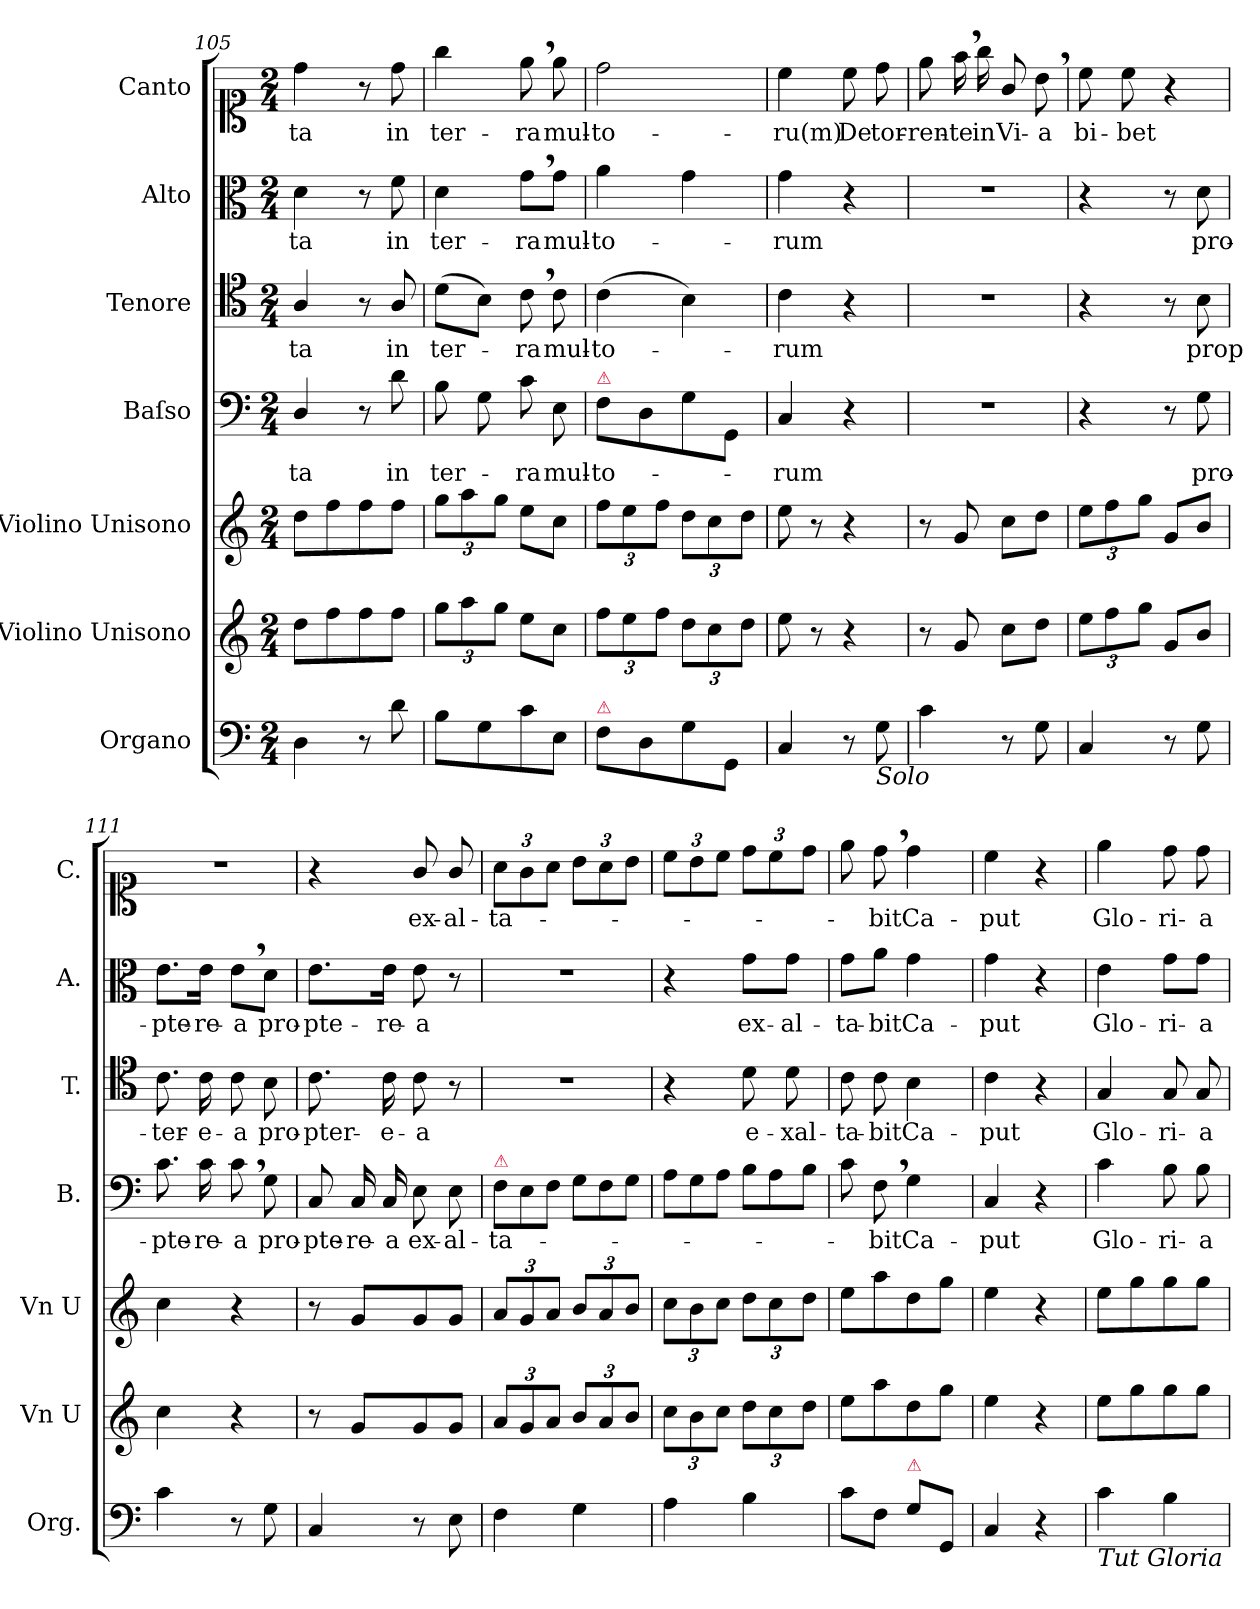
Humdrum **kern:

**kern	**kern	**kern	**kern	**text	**kern	**text	**kern	**text	**kern	**text
*part7	*part6	*part5	*part4	*part4	*part3	*part3	*part2	*part2	*part1	*part1
*staff7	*staff6	*staff5	*staff4	*staff4	*staff3	*staff3	*staff2	*staff2	*staff1	*staff1
*I"Organo	*I"Violino Unisono	*I"Violino Unisono	*I"Baſso	*	*I"Tenore	*	*I"Alto	*	*I"Canto	*
*I'Org.	*I'Vn U	*I'Vn U	*I'B.	*	*I'T.	*	*I'A.	*	*I'C.	*
*clefF4	*clefG2	*clefG2	*clefF4	*	*clefC4	*	*clefC3	*	*clefC1	*
*k[]	*k[]	*k[]	*k[]	*	*k[]	*	*k[]	*	*k[]	*
*M2/4	*M2/4	*M2/4	*M2/4	*	*M2/4	*	*M2/4	*	*M2/4	*
=105	=105	=105	=105	=105	=105	=105	=105	=105	=105	=105
4D\	8dd\L	8dd\L	4D/	-ta	4A/	-ta	4d\	-ta	4dd\	-ta
.	8ff\	8ff\	.	.	.	.	.	.	.	.
8r	8ff\	8ff\	8r	.	8r	.	8r	.	8r	.
8d\	8ff\J	8ff\J	8d\	in	8A/	in	8f\	in	8dd\	in
=106	=106	=106	=106	=106	=106	=106	=106	=106	=106	=106
8B\L	12gg\L	12gg\L	8B\	ter-	(8d\L	ter-	4d\	ter-	4gg\	ter-
.	12aa\	12aa\	.	.	.	.	.	.	.	.
8G\	.	.	8G\	.	8B\J)	.	.	.	.	.
.	12gg\J	12gg\J	.	.	.	.	.	.	.	.
8c\	8ee\L	8ee\L	8c\	-ra	8c,\	-ra	8g,\L	-ra	8ee,\	-ra
8E\J	8cc\J	8cc\J	8E\	mul-	8c\	mul-	8g\J	mul-	8ee\	mul-
=107	=107	=107	=107	=107	=107	=107	=107	=107	=107	=107
!	!	!	!LO:TX:a:color=crimson:t=⚠	!	!	!	!	!	!	!
!LO:TX:a:color=crimson:t=⚠	!	!	!	!	!	!	!	!	!	!
8F\L	12ff\L	12ff\L	8F\L	-to-	(4c\	-to-	4a\	-to-	2dd\	-to-
.	12ee\	12ee\	.	.	.	.	.	.	.	.
8D\	.	.	8D\	.	.	.	.	.	.	.
.	12ff\J	12ff\J	.	.	.	.	.	.	.	.
8G\	12dd\L	12dd\L	8G\	.	4B\)	.	4g\	.	.	.
.	12cc\	12cc\	.	.	.	.	.	.	.	.
8GG/J	.	.	8GG/J	.	.	.	.	.	.	.
.	12dd\J	12dd\J	.	.	.	.	.	.	.	.
=108	=108	=108	=108	=108	=108	=108	=108	=108	=108	=108
4C/	8ee\	8ee\	4C/	-rum	4c\	-rum	4g\	-rum	4cc\	-ru(m)
.	8r	8r	.	.	.	.	.	.	.	.
8r	4r	4r	4r	.	4r	.	4r	.	8cc\	De
!LO:TX:b:i:t=Solo	!	!	!	!	!	!	!	!	!	!
8G\	.	.	.	.	.	.	.	.	8dd\	tor-
=109	=109	=109	=109	=109	=109	=109	=109	=109	=109	=109
4c\	8r	8r	2r	.	2r	.	2r	.	8ee\	-ren-
.	8g/	8g/	.	.	.	.	.	.	16ff,\	-te
.	.	.	.	.	.	.	.	.	16gg\	in
8r	8cc\L	8cc\L	.	.	.	.	.	.	8g/	Vi-
8G\	8dd\J	8dd\J	.	.	.	.	.	.	8b,\	-a
=110	=110	=110	=110	=110	=110	=110	=110	=110	=110	=110
4C/	12ee\L	12ee\L	4r	.	4r	.	4r	.	8cc\	bi-
.	12ff\	12ff\	.	.	.	.	.	.	.	.
.	.	.	.	.	.	.	.	.	8cc\	-bet
.	12gg\J	12gg\J	.	.	.	.	.	.	.	.
8r	8g/L	8g/L	8r	.	8r	.	8r	.	4r	.
8G\	8b/J	8b/J	8G\	pro-	8B\	prop-	8d\	pro-	.	.
=111	=111	=111	=111	=111	=111	=111	=111	=111	=111	=111
4c\	4cc\	4cc\	8.c\	-pte-	8.c\	-ter-	8.e\L	-pte-	2r	.
.	.	.	16c\	-re-	16c\	-e-	16e\Jk	-re-	.	.
8r	4r	4r	8c,\	-a	8c\	-a	8e,\L	-a	.	.
8G\	.	.	8G\	pro-	8B\	pro-	8d\J	pro-	.	.
=112	=112	=112	=112	=112	=112	=112	=112	=112	=112	=112
4C/	8r	8r	8C/	-pte-	8.c\	-pter-	8.e\L	-pte-	4r	.
.	8g/L	8g/L	16C/	-re-	.	.	.	.	.	.
.	.	.	16C/	-a	16c\	-e-	16e\Jk	-re-	.	.
8r	8g/	8g/	8E\	ex-	8c\	-a	8e\	-a	8g/	ex-
8E\	8g/J	8g/J	8E\	-al-	8r	.	8r	.	8g/	-al-
=113	=113	=113	=113	=113	=113	=113	=113	=113	=113	=113
*	*	*	*Xtuplet	*	*	*	*	*	*	*
!	!	!	!LO:TX:a:color=crimson:t=⚠	!	!	!	!	!	!	!
4F\	12a/L	12a/L	12F\L	-ta-	2r	.	2r	.	12a\L	-ta-
.	12g/	12g/	12E\	.	.	.	.	.	12g\	.
.	12a/J	12a/J	12F\J	.	.	.	.	.	12a\J	.
4G\	12b/L	12b/L	12G\L	.	.	.	.	.	12b\L	.
.	12a/	12a/	12F\	.	.	.	.	.	12a\	.
.	12b/J	12b/J	12G\J	.	.	.	.	.	12b\J	.
=114	=114	=114	=114	=114	=114	=114	=114	=114	=114	=114
4A\	12cc\L	12cc\L	12A\L	.	4r	.	4r	.	12cc\L	.
.	12b\	12b\	12G\	.	.	.	.	.	12b\	.
.	12cc\J	12cc\J	12A\J	.	.	.	.	.	12cc\J	.
4B\	12dd\L	12dd\L	12B\L	.	8d\	e-	8g\L	ex-	12dd\L	.
.	12cc\	12cc\	12A\	.	.	.	.	.	12cc\	.
.	.	.	.	.	8d\	-xal-	8g\J	-al-	.	.
.	12dd\J	12dd\J	12B\J	.	.	.	.	.	12dd\J	.
=115	=115	=115	=115	=115	=115	=115	=115	=115	=115	=115
8c\L	8ee\L	8ee\L	8c\	.	8c\	-ta-	8g\L	-ta-	8ee\	.
8F\J	8aa\	8aa\	8F,\	-bit	8c\	-bit	8a\J	-bit	8dd,\	-bit
!LO:TX:a:color=crimson:t=⚠	!	!	!	!	!	!	!	!	!	!
8G\L	8dd\	8dd\	4G\	Ca-	4B\	Ca-	4g\	Ca-	4dd\	Ca-
8GG/J	8gg\J	8gg\J	.	.	.	.	.	.	.	.
=116	=116	=116	=116	=116	=116	=116	=116	=116	=116	=116
4C/	4ee\	4ee\	4C/	-put	4c\	-put	4g\	-put	4cc\	-put
4r	4r	4r	4r	.	4r	.	4r	.	4r	.
=117	=117	=117	=117	=117	=117	=117	=117	=117	=117	=117
!LO:TX:b:i:t=Tut Gloria	!	!	!	!	!	!	!	!	!	!
4c\	8ee\L	8ee\L	4c\	Glo-	4G/	Glo-	4e\	Glo-	4ee\	Glo-
.	8gg\	8gg\	.	.	.	.	.	.	.	.
4B\	8gg\	8gg\	8B\	-ri-	8G/	-ri-	8g\L	-ri-	8dd\	-ri-
.	8gg\J	8gg\J	8B\	-a	8G/	-a	8g\J	-a	8dd\	-a
=	=	=	=	=	=	=	=	=	=	=
*-	*-	*-	*-	*-	*-	*-	*-	*-	*-	*-
